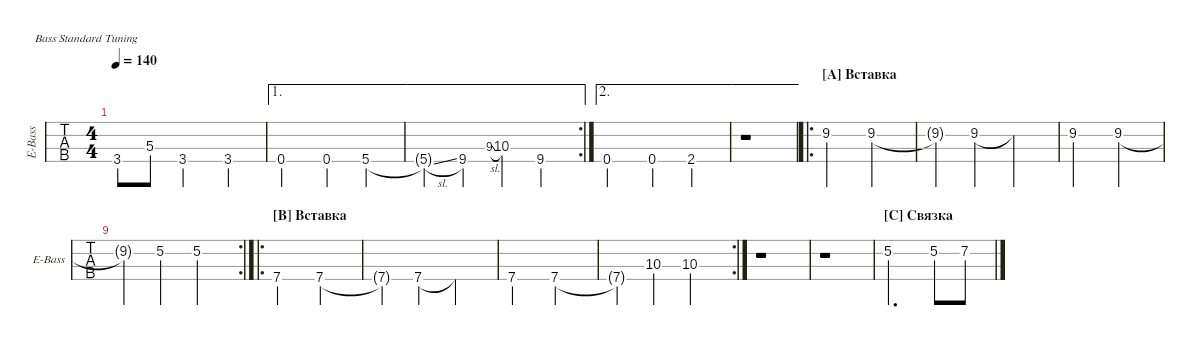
\defaultSystemsLayout 4
\hideDynamics
\bracketExtendMode groupsimilarinstruments
\singleTrackTrackNamePolicy allsystems
\multiTrackTrackNamePolicy allsystems
\otherSystemsTrackNameOrientation horizontal
\defaultBarNumberDisplay FirstOfSystem
\track ("Electric Bass" "E-Bass") {instrument electricbassfinger}
\staff {tabs}
\tuning (G2 D2 A1 E1)
\ts (4 4)
\tempo 140
\clef f4
\ks bminor
3.4{t}.8{dy mp} 5.3.8 3.4.2 3.4.4 |
\ae 1
0.4.2 0.4.4 5.4.4 |
\ae 1
\rc 2
5.4{sl t}.4 9.4.4 9.3{sl}.8{gr} 10.3.4 9.4.4 |
\ae 2
0.4.2 0.4.4 2.4.4 |
\ae 2
r.1 |
\ro
\section ("A" "Вставка")
9.2.2 9.2.2 |
9.2{t}.4 9.2.4 9.2{t}.2 |
9.2.2 9.2.2 |
\rc 2
9.2{t}.4 5.2{st}.4 5.2.2 |
\ro
\section ("B" "Вставка")
7.4.2 7.4.2 |
7.4{t}.4 7.4.4 7.4{t}.2 |
7.4.2 7.4.2 |
\rc 2
7.4{t}.4 10.3{st}.4 10.3.2 |
r.1 |
r.1 |
\section ("C" "Связка")
5.2.2{d} 5.2.8 7.2.8
